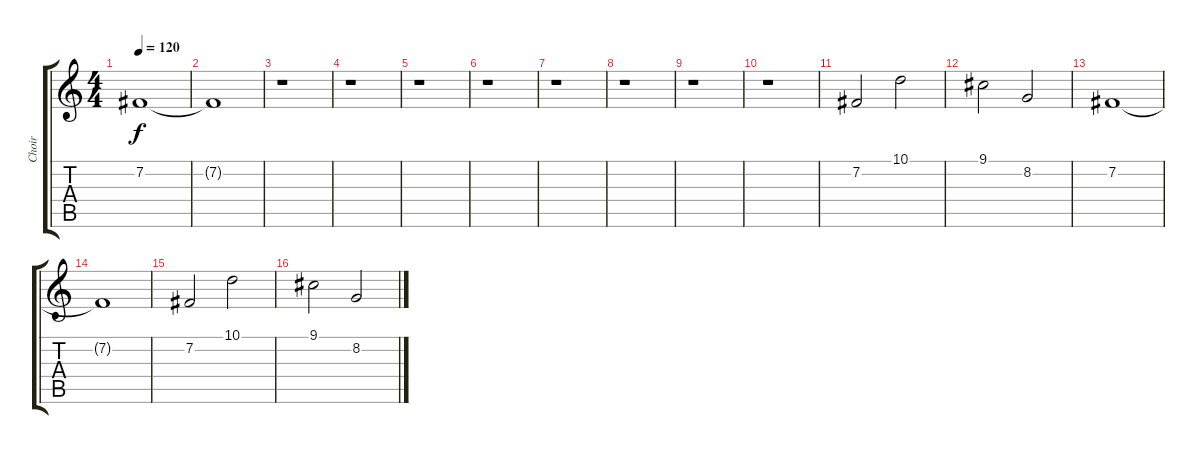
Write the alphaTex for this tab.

\track ("Choir" "Choir") {instrument choiraahs}
\staff {score tabs}
\tuning (E4 B3 G3 D3 A2 E2) {hide}
\ts (4 4)
\tempo 120
\clef g2
\ks c
7.2.1{dy f} |
7.2{t}.1 |
r.1 |
r.1 |
r.1 |
r.1 |
r.1 |
r.1 |
r.1 |
r.1 |
7.2.2 10.1.2 |
9.1.2 8.2.2 |
7.2.1 |
7.2{t}.1 |
7.2.2 10.1.2 |
9.1.2 8.2.2
